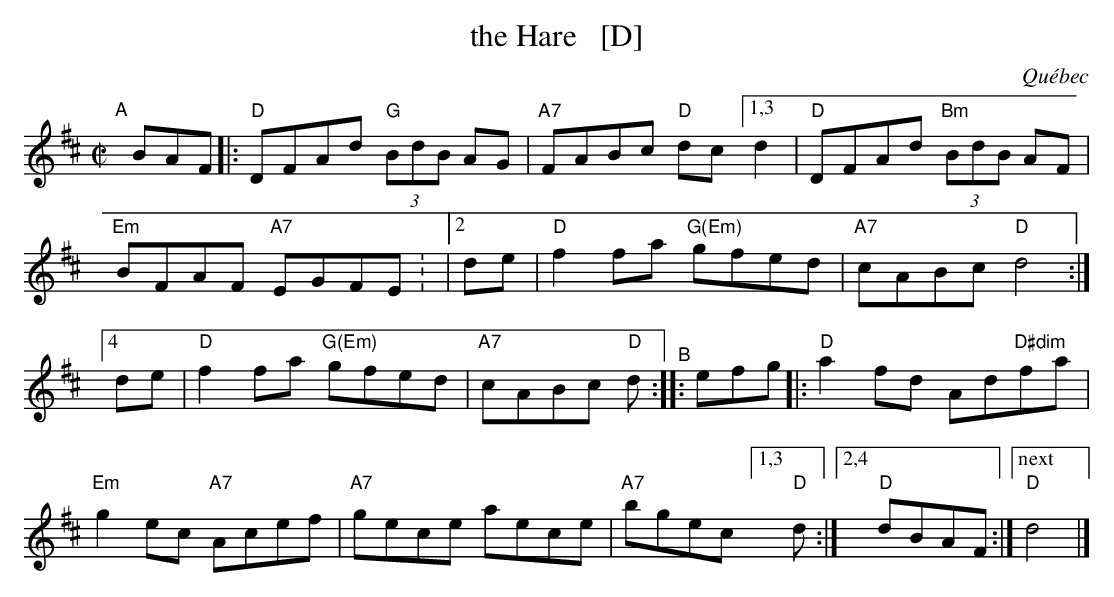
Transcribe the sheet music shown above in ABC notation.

X:1
T: the Hare   [D]
O: Qu\'ebec
M: C|
L: 1/8
K: D
"^A"[|] BAF |:\
"D"DFAd "G"(3BdB AG | "A7"FABc "D"dc \
[1,3 d2 | "D"DFAd "Bm"(3BdB AF | "Em"BFAF "A7"EGFE :\
|[2 de | "D"f2fa "G(Em)"gfed | "A7"cABc "D"d4 :|[4 de |\
"D"f2fa "G(Em)"gfed | "A7"cABc "D"d \
"^B":: efg |:\
 "D"a2fd Ad"D#dim"fa | "Em"g2ec "A7"Acef | "A7"gece aece | "A7"bgec [1,3 "D"d :|[2,4 "D"dBAF :|["next" "D"d4 |]
